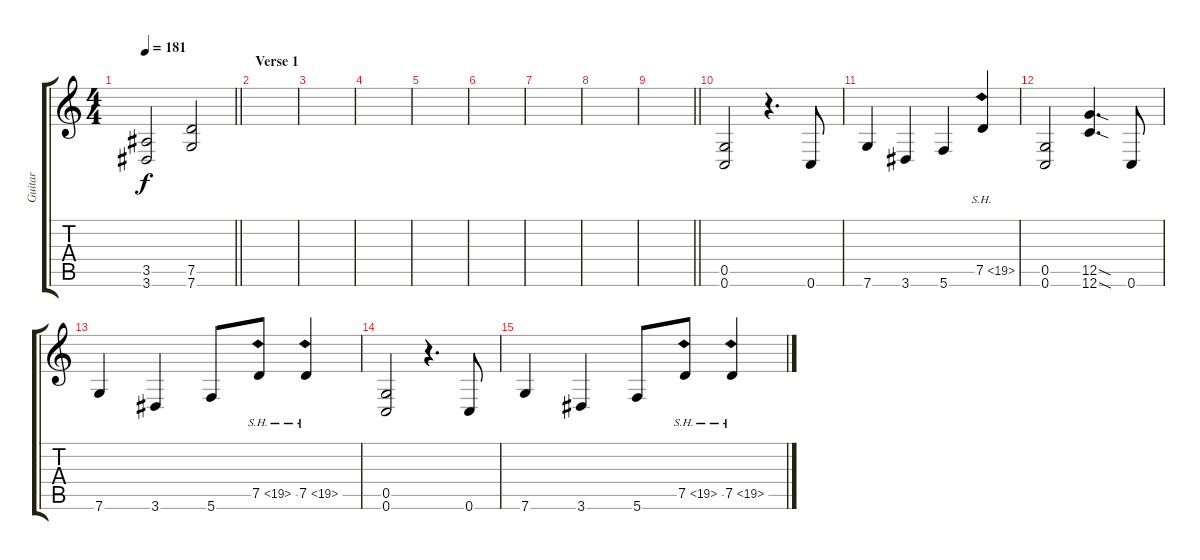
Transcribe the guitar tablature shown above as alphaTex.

\track ("Guitar" "Guitar") {instrument distortionguitar}
\staff {score tabs}
\tuning (D4 A3 F3 C3 G2 C2) {hide}
\ts (4 4)
\tempo 181
\clef g2
\barLineRight lightlight
\ks c
(3.5 3.6).2{dy f} (7.5 7.6).2 |
\section ("" "Verse 1")
|
|
|
|
|
|
|
\barLineRight lightlight
|
(0.5 0.6).2 r.4{d} 0.6.8 |
7.6.4 3.6.4 5.6.4 7.5{sh 12}.4 |
(0.5 0.6).2 (12.5{sod} 12.6{sod}).4{d} 0.6.8 |
7.6.4 3.6.4 5.6.8 7.5{sh 12}.8 7.5{sh 12}.4 |
(0.5 0.6).2 r.4{d} 0.6.8 |
7.6.4 3.6.4 5.6.8 7.5{sh 12}.8 7.5{sh 12}.4
